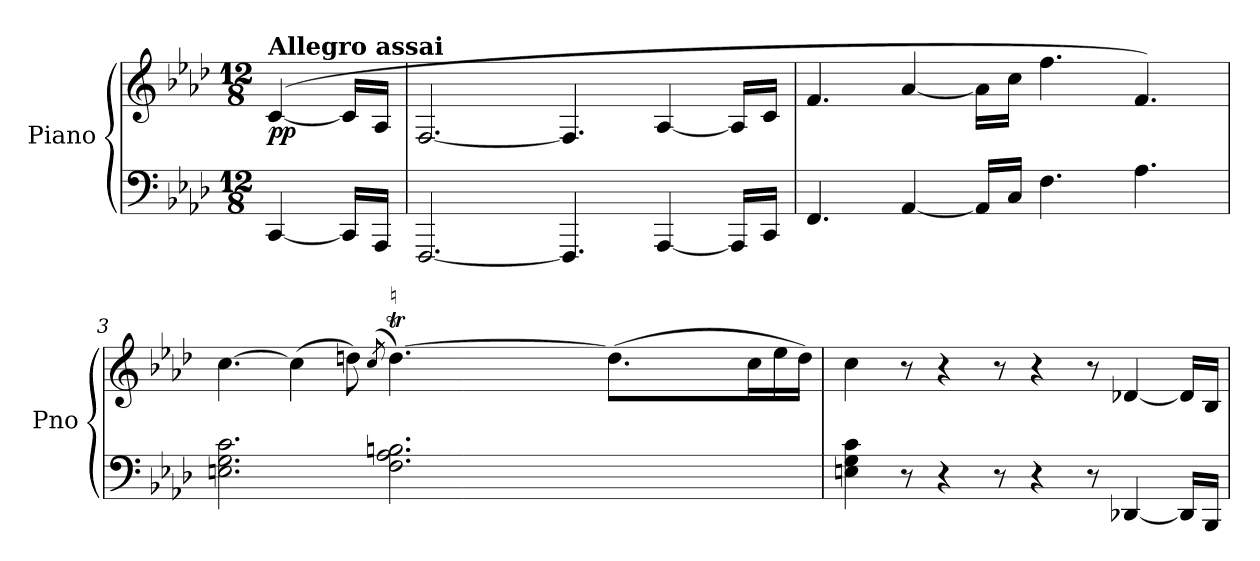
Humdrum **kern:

**kern	**kern	**dynam
*part1	*part1	*part1
*staff2	*staff1	*staff1/2
*I"Piano	*	*
*I'Pno	*	*
*clefF4	*clefG2	*
*k[b-e-a-d-]	*k[b-e-a-d-]	*
*M12/8	*M12/8	*
=	=	=
!	!LO:TX:a:B:t=Allegro assai	!
!	!	!LO:DY:b
[4CC/	([4c/	pp
16CC/LL]	16c/LL]	.
16AAA-/JJ	16A-/JJ	.
=1	=1	=1
[2.FFF/	[2.F/	.
4.FFF/]	4.F/]	.
[4AAA-/	[4A-/	.
16AAA-/LL]	16A-/LL]	.
16CC/JJ	16c/JJ	.
=2	=2	=2
4.FF/	4.f/	.
[4AA-/	[4a-/	.
16AA-/LL]	16a-\LL]	.
16C/JJ	16cc\JJ	.
4.F\	4.ff\	.
4.A-\	4.f/)	.
!!LO:LB:g=z
=3	=3	=3
*	*^	*
2.En\ 2.G\ 2.c\	[4.cc\	2.ryy	.
.	(>4cc\]	.	.
.	8ddn\)	.	.
.	(8qcc/	.	.
*	*	*Xtuplet	*
!	!LO:TX:a:t=♮	!	!
2.F\ 2.A-\ 2.Bn\	[4.ddt\)	24ccLLyy	.
.	.	24ddyy	.
.	.	24eenyy	.
.	.	24ddyy	.
.	.	24eeyy	.
.	.	24ddyy	.
!	!	!LO:N:vis=16	!
.	.	640%23eeyy	.
!	!	!LO:N:vis=16	!
.	.	640%23ddyy	.
!	!	!LO:N:vis=16	!
.	.	640%23eeyy	.
!	!	!LO:N:vis=16	!
.	.	640%23ddyy	.
.	(>8.dd\L]	.	.
!	!	!LO:N:vis=16	!
.	.	640%23eeyy	.
!	!	!LO:N:vis=16	!
.	.	640%23ddyy	.
!	!	!LO:N:vis=16	!
.	.	640%23eeyy	.
.	.	48ddLyy	.
.	.	48eeyy	.
.	.	48ddJJJyy	.
.	16cc\L	.	.
.	.	640%119ryy	.
.	16ee\	.	.
.	16dd\JJ)	.	.
*	*v	*v	*
=4	=4	=4
4En\ 4G\ 4c\	4cc\	.
8r	8r	.
4r	4r	.
8r	8r	.
4r	4r	.
8r	8r	.
[4DD-X/	[4d-X/	.
16DD-/LL]	16d-/LL]	.
16BBB-/JJ	16B-/JJ	.
=	=	=
*-	*-	*-
